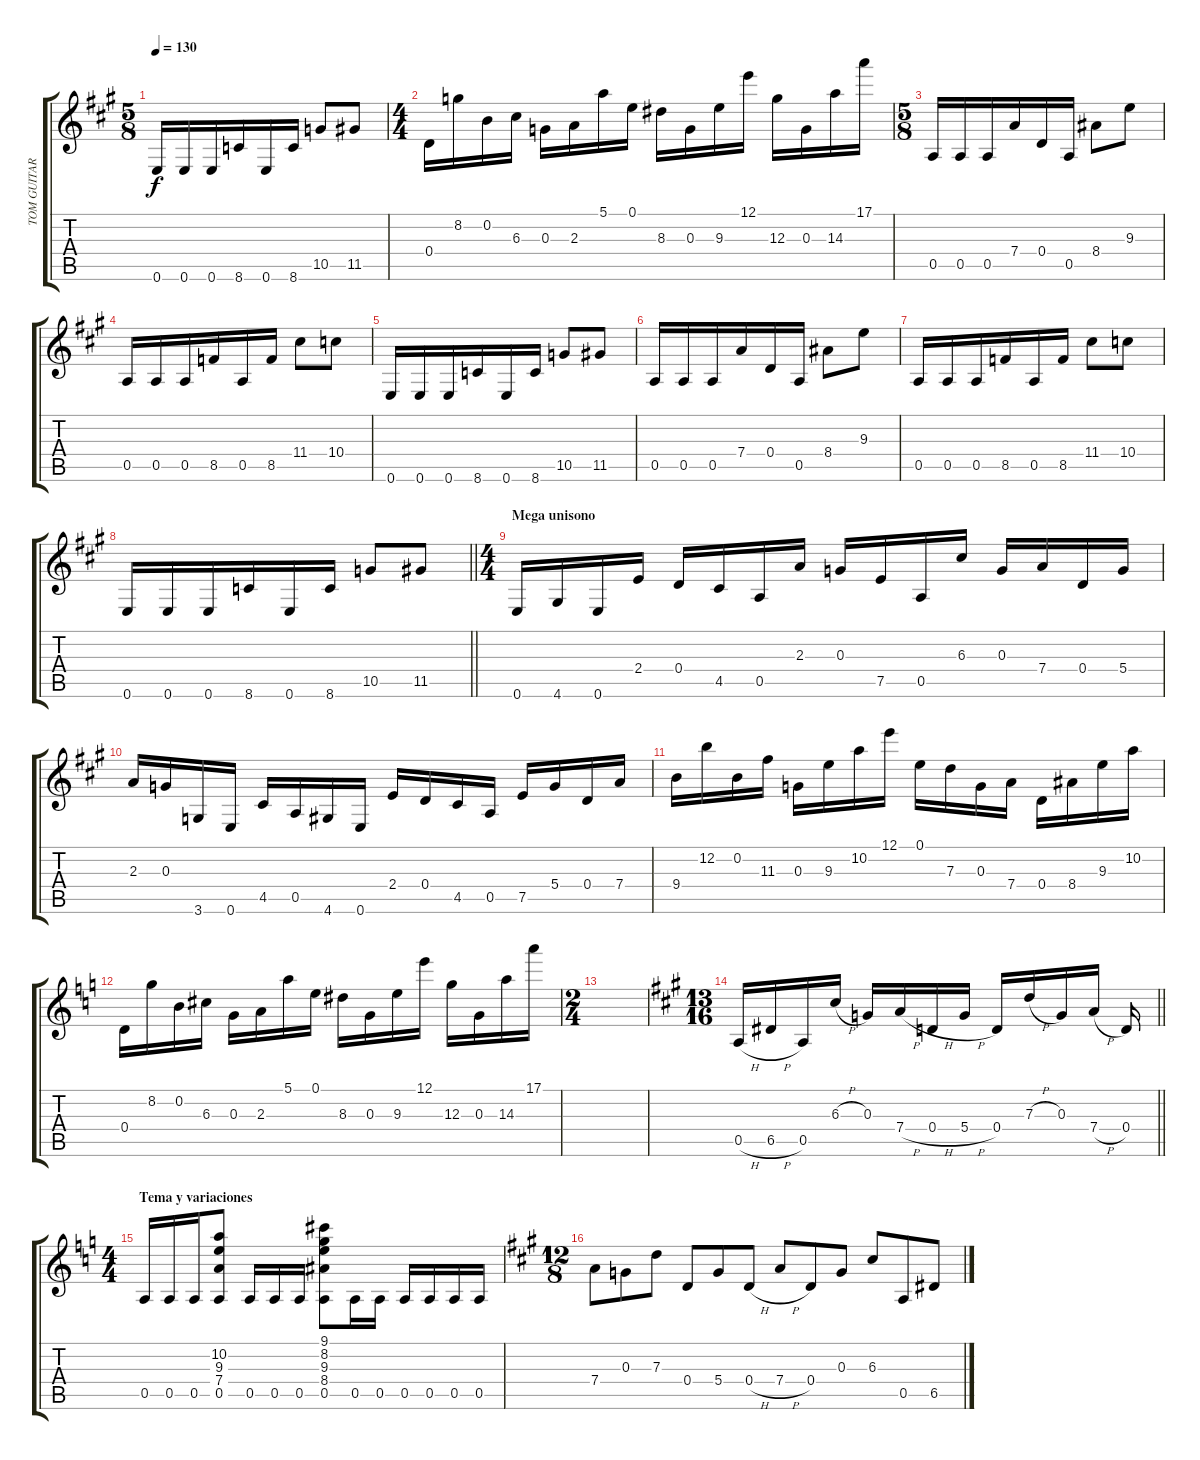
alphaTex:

\track ("TOM GUITAR" "TOM GUITAR") {instrument distortionguitar}
\staff {score tabs}
\tuning (E4 B3 G3 D3 A2 E2) {hide}
\ts (5 8)
\tempo 130
\clef g2
\ks a
0.6.16{dy f} 0.6.16 0.6.16 8.6.16 0.6.16 8.6.16 10.5.8 11.5.8 |
\ts (4 4)
0.4.16 8.2.16 0.2.16 6.3.16 0.3.16 2.3.16 5.1.16 0.1.16 8.3.16 0.3.16 9.3.16 12.1.16 12.3.16 0.3.16 14.3.16 17.1.16 |
\ts (5 8)
0.5.16 0.5.16 0.5.16 7.4.16 0.4.16 0.5.16 8.4.8 9.3.8 |
0.5.16 0.5.16 0.5.16 8.5.16 0.5.16 8.5.16 11.4.8 10.4.8 |
0.6.16 0.6.16 0.6.16 8.6.16 0.6.16 8.6.16 10.5.8 11.5.8 |
0.5.16 0.5.16 0.5.16 7.4.16 0.4.16 0.5.16 8.4.8 9.3.8 |
0.5.16 0.5.16 0.5.16 8.5.16 0.5.16 8.5.16 11.4.8 10.4.8 |
\barLineRight lightlight
0.6.16 0.6.16 0.6.16 8.6.16 0.6.16 8.6.16 10.5.8 11.5.8 |
\ts (4 4)
\section ("" "Mega unisono")
0.6.16 4.6.16 0.6.16 2.4.16 0.4.16 4.5.16 0.5.16 2.3.16 0.3.16 7.5.16 0.5.16 6.3.16 0.3.16 7.4.16 0.4.16 5.4.16 |
2.3.16 0.3.16 3.6.16 0.6.16 4.5.16 0.5.16 4.6.16 0.6.16 2.4.16 0.4.16 4.5.16 0.5.16 7.5.16 5.4.16 0.4.16 7.4.16 |
9.4.16 12.2.16 0.2.16 11.3.16 0.3.16 9.3.16 10.2.16 12.1.16 0.1.16 7.3.16 0.3.16 7.4.16 0.4.16 8.4.16 9.3.16 10.2.16 |
\ks c
0.4.16 8.2.16 0.2.16 6.3.16 0.3.16 2.3.16 5.1.16 0.1.16 8.3.16 0.3.16 9.3.16 12.1.16 12.3.16 0.3.16 14.3.16 17.1.16 |
\ts (2 4)
|
\ts (13 16)
\barLineRight lightlight
\ks a
0.5{h}.16 6.5{h}.16 0.5.16 6.3{h}.16 0.3.16 7.4{h}.16 0.4{h}.16 5.4{h}.16 0.4.16 7.3{h}.16 0.3.16 7.4{h}.16 0.4.16 |
\ts (4 4)
\section ("" "Tema y variaciones")
\ks c
0.5.16 0.5.16 0.5.16 (10.2 9.3 7.4 0.5).8 0.5.16 0.5.16 0.5.16 (9.1 8.2 9.3 8.4 0.5).8 0.5.16 0.5.16 0.5.16 0.5.16 0.5.16 0.5.16 |
\ts (12 8)
\ks a
7.4.8 0.3.8 7.3.8 0.4.8 5.4.8 0.4{h}.8 7.4{h}.8 0.4.8 0.3.8 6.3.8 0.5.8 6.5.8
